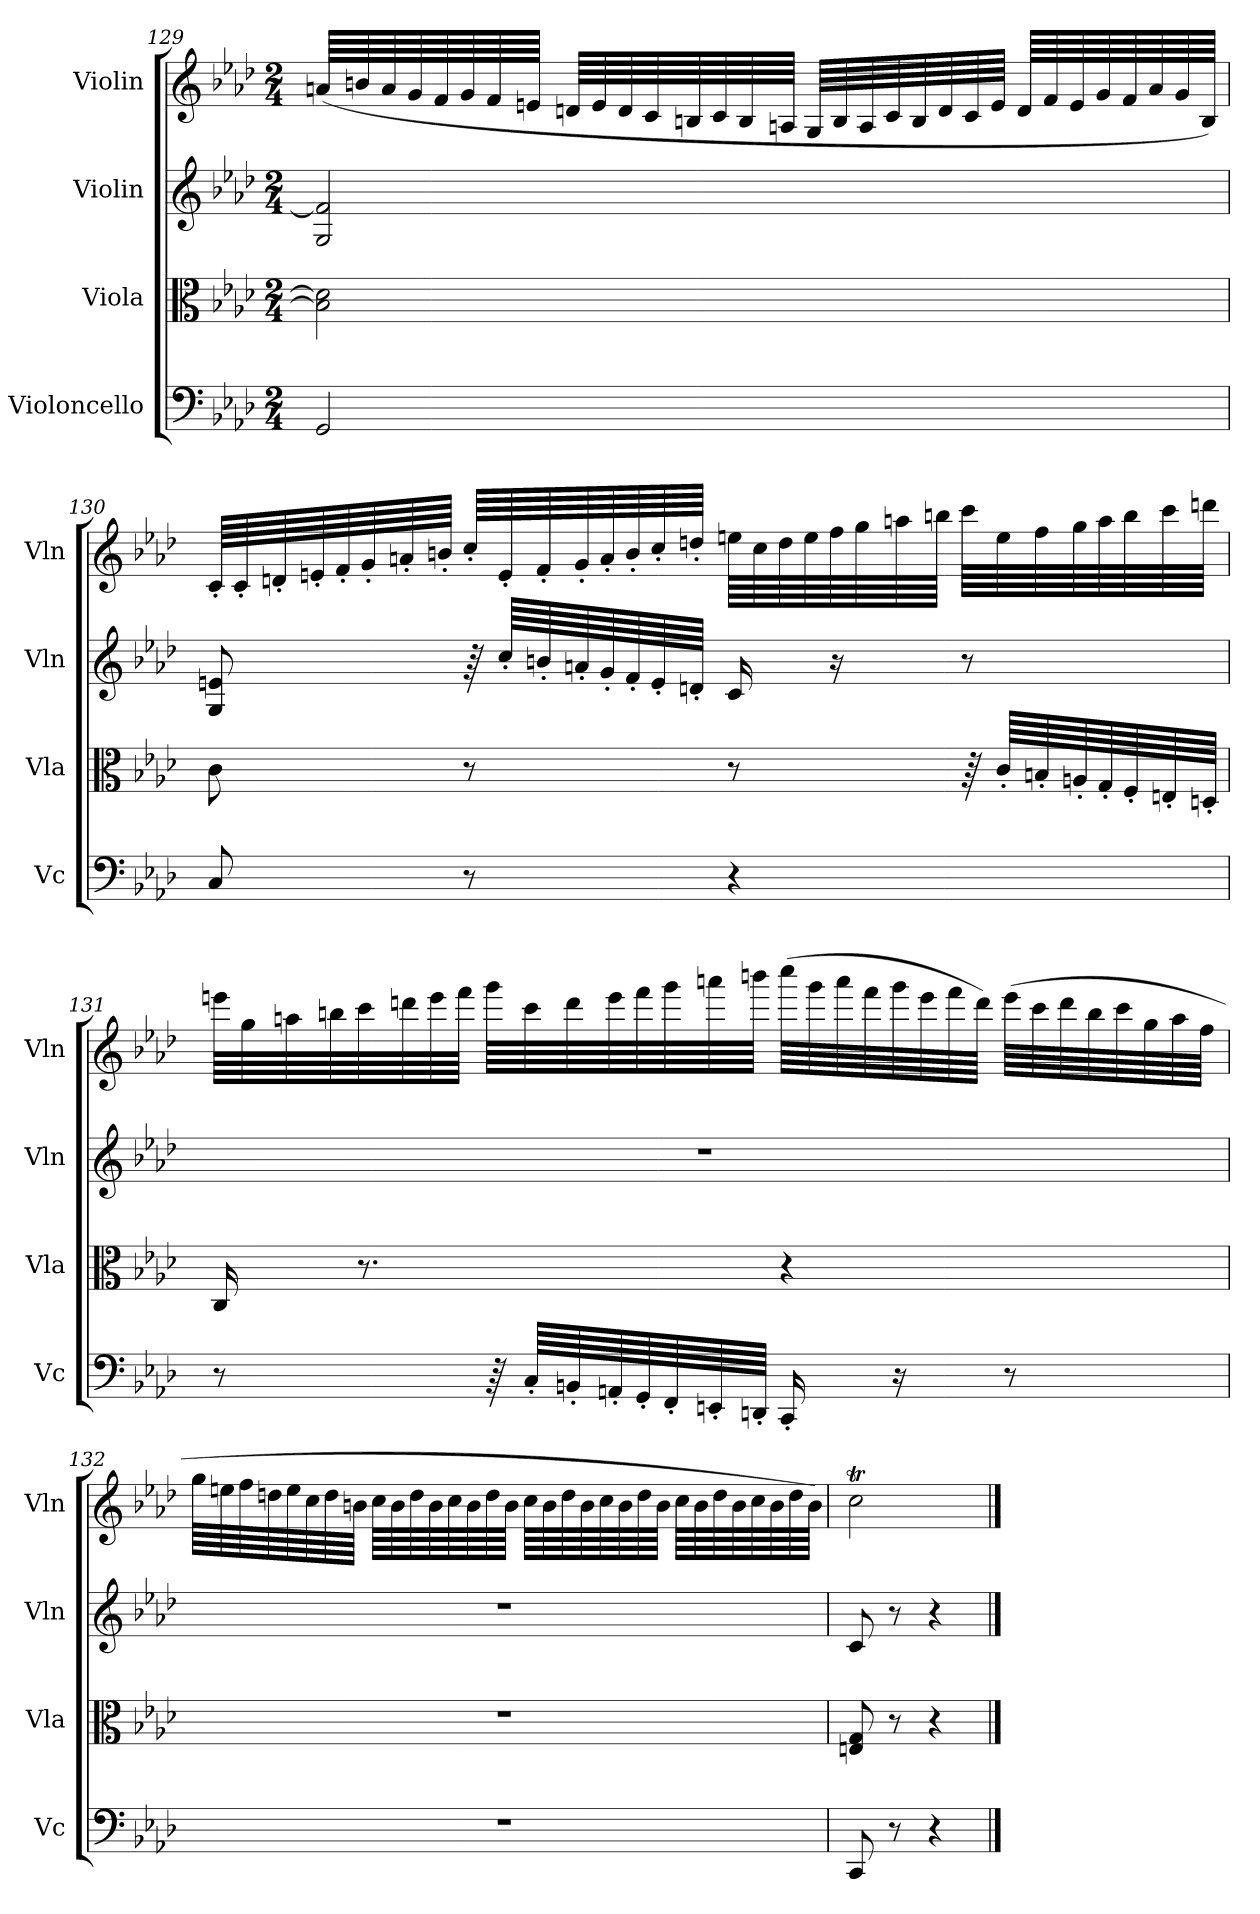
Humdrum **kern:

**kern	**kern	**kern	**kern
*part4	*part3	*part2	*part1
*staff4	*staff3	*staff2	*staff1
*I"Violoncello	*I"Viola	*I"Violin	*I"Violin
*I'Vc	*I'Vla	*I'Vln	*I'Vln
*clefF4	*clefC3	*clefG2	*clefG2
*k[b-e-a-d-]	*k[b-e-a-d-]	*k[b-e-a-d-]	*k[b-e-a-d-]
*f:	*f:	*f:	*f:
*M2/4	*M2/4	*M2/4	*M2/4
=129	=129	=129	=129
2GG/	2B]\ 2d]\	2G/ 2f]/	(64an/LLLL
.	.	.	64bn/
.	.	.	64a/
.	.	.	64g/
.	.	.	64f/
.	.	.	64g/
.	.	.	64f/
.	.	.	64en/JJJJ
.	.	.	64dn/LLLL
.	.	.	64e/
.	.	.	64d/
.	.	.	64c/
.	.	.	64Bn/
.	.	.	64c/
.	.	.	64B/
.	.	.	64An/JJJJ
.	.	.	64G/LLLL
.	.	.	64B/
.	.	.	64A/
.	.	.	64c/
.	.	.	64B/
.	.	.	64d/
.	.	.	64c/
.	.	.	64e/JJJJ
.	.	.	64d/LLLL
.	.	.	64f/
.	.	.	64e/
.	.	.	64g/
.	.	.	64f/
.	.	.	64a/
.	.	.	64g/
.	.	.	64B/JJJJ)
=130	=130	=130	=130
8C/	8c\	8G/ 8en/	64c'/LLLL
.	.	.	64c'/
.	.	.	64dn'/
.	.	.	64en'/
.	.	.	64f'/
.	.	.	64g'/
.	.	.	64an'/
.	.	.	64bn'/JJJJ
8r	8r	64r	64cc'/LLLL
.	.	64cc'/LLLL	64e'/
.	.	64bn'/	64f'/
.	.	64an'/	64g'/
.	.	64g'/	64a'/
.	.	64f'/	64b'/
.	.	64e'/	64cc'/
.	.	64dn'/JJJJ	64ddn'/JJJJ
4r	8r	16c/	64een\LLLL
.	.	.	64cc\
.	.	.	64dd\
.	.	.	64ee\
.	.	16r	64ff\
.	.	.	64gg\
.	.	.	64aan\
.	.	.	64bbn\JJJJ
.	64r	8r	64ccc\LLLL
.	64c'/LLLL	.	64ee\
.	64Bn'/	.	64ff\
.	64An'/	.	64gg\
.	64G'/	.	64aa\
.	64F'/	.	64bb\
.	64En'/	.	64ccc\
.	64Dn'/JJJJ	.	64dddn\JJJJ
=131	=131	=131	=131
8r	16C/	2r	64eeen\LLLL
.	.	.	64gg\
.	.	.	64aan\
.	.	.	64bbn\
.	8.r	.	64ccc\
.	.	.	64dddn\
.	.	.	64eee\
.	.	.	64fff\JJJJ
64r	.	.	64ggg\LLLL
64C'/LLLL	.	.	64ccc\
64BBn'/	.	.	64ddd\
64AAn'/	.	.	64eee\
64GG'/	.	.	64fff\
64FF'/	.	.	64ggg\
64EEn'/	.	.	64aaan\
64DDn'/JJJJ	.	.	64bbbn\JJJJ
16CC'/	4r	.	(64cccc\LLLL
.	.	.	64ggg\
.	.	.	64aaa\
.	.	.	64fff\
16r	.	.	64ggg\
.	.	.	64eee\
.	.	.	64fff\
.	.	.	64ddd\JJJJ)
8r	.	.	(64eee\LLLL
.	.	.	64ccc\
.	.	.	64ddd\
.	.	.	64bb\
.	.	.	64ccc\
.	.	.	64gg\
.	.	.	64aa\
.	.	.	64ff\JJJJ
=132	=132	=132	=132
2r	2r	2r	64gg\LLLL
.	.	.	64een\
.	.	.	64ff\
.	.	.	64ddn\
.	.	.	64ee\
.	.	.	64cc\
.	.	.	64dd\
.	.	.	64bn\JJJJ
.	.	.	64cc\LLLL
.	.	.	64b\
.	.	.	64dd\
.	.	.	64b\
.	.	.	64cc\
.	.	.	64b\
.	.	.	64dd\
.	.	.	64b\JJJJ
.	.	.	64cc\LLLL
.	.	.	64b\
.	.	.	64dd\
.	.	.	64b\
.	.	.	64cc\
.	.	.	64b\
.	.	.	64dd\
.	.	.	64b\JJJJ
.	.	.	64cc\LLLL
.	.	.	64b\
.	.	.	64dd\
.	.	.	64b\
.	.	.	64cc\
.	.	.	64b\
.	.	.	64dd\
.	.	.	64b\JJJJ)
=133	=133	=133	=133
8CC/	8En/ 8G/	8c/	2cct\
8r	8r	8r	.
4r	4r	4r	.
==	==	==	==
*-	*-	*-	*-
